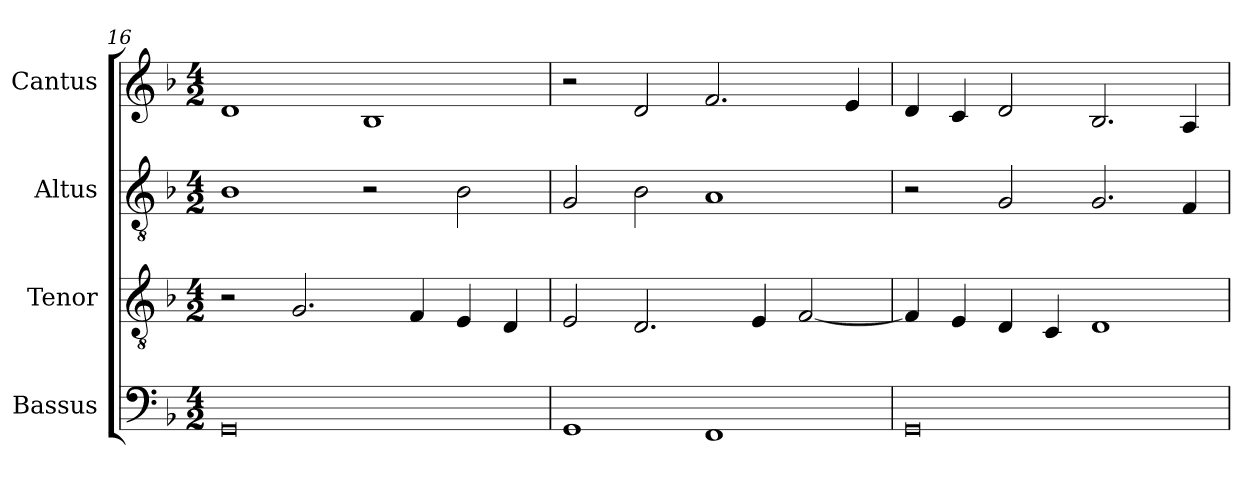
**kern	**kern	**kern	**kern
*part4	*part3	*part2	*part1
*staff4	*staff3	*staff2	*staff1
*I"Bassus	*I"Tenor	*I"Altus	*I"Cantus
*clefF4	*clefGv2	*clefGv2	*clefG2
*k[b-]	*k[b-]	*k[b-]	*k[b-]
*F:	*F:	*F:	*F:
*M4/2	*M4/2	*M4/2	*M4/2
=16	=16	=16	=16
0GG	2r	1B-	1d
.	2.G/	.	.
.	.	2r	1B-
.	4F/	.	.
.	4E/	2B-\	.
.	4D/	.	.
=17	=17	=17	=17
1GG	2E/	2G/	2r
.	2.D/	2B-\	2d/
1FF	.	1A	2.f/
.	4E/	.	.
.	[<2F/	.	.
.	.	.	4e/
=18	=18	=18	=18
0GG	4F/]	2r	4d/
.	4E/	.	4c/
.	4D/	2G/	2d/
.	4C/	.	.
.	1D	2.G/	2.B-/
.	.	4F/	4A/
=	=	=	=
*-	*-	*-	*-
